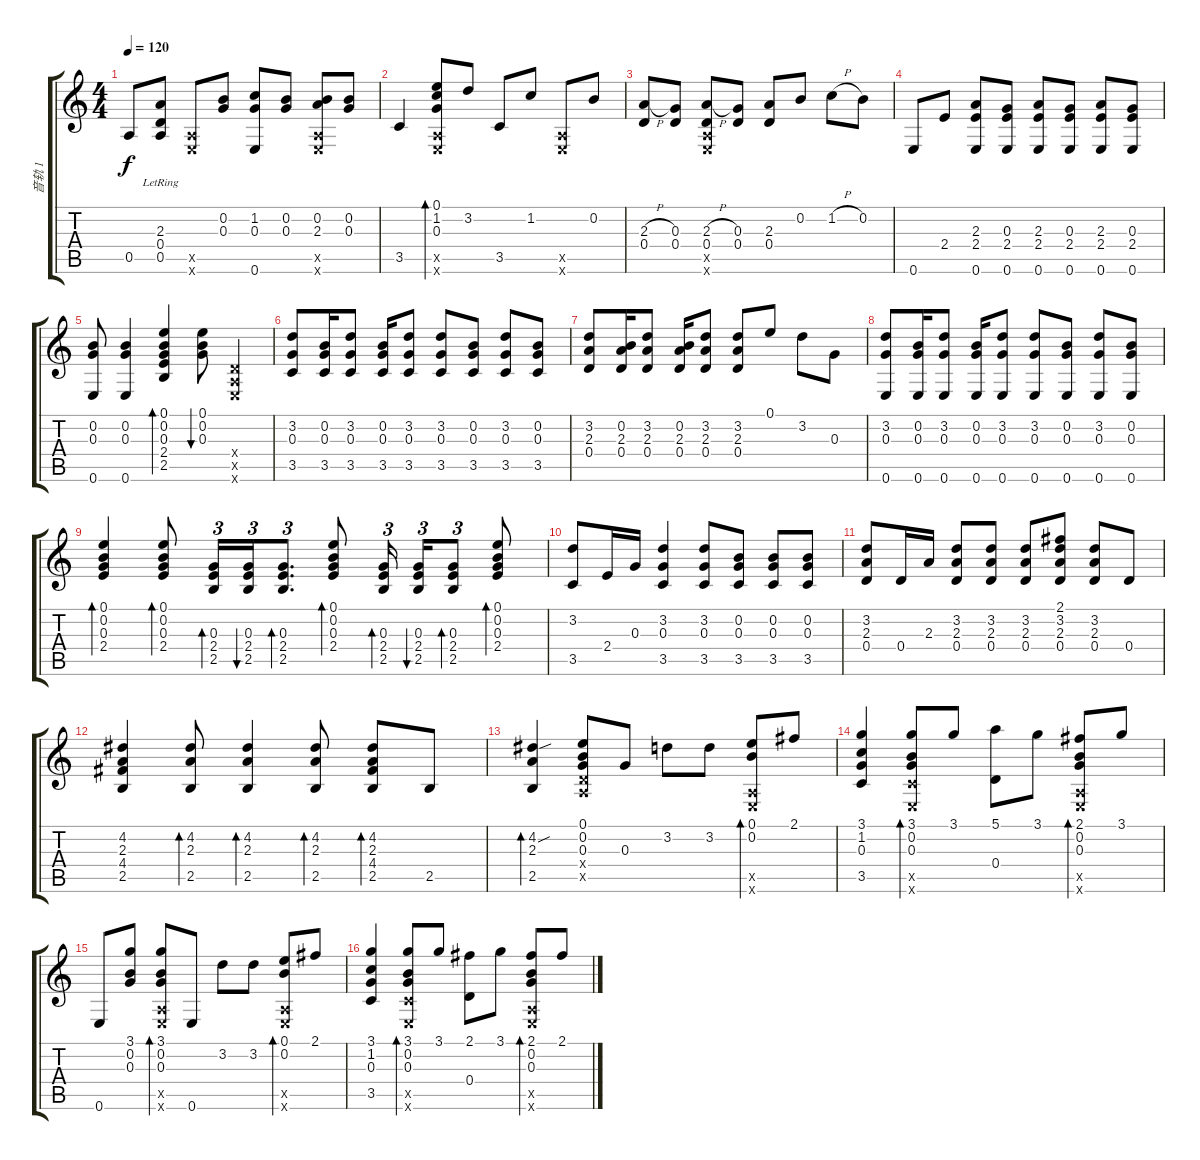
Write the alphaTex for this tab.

\track ("音轨 1" "音轨 1") {instrument acousticguitarsteel}
\staff {score tabs}
\tuning (E4 B3 G3 D3 A2 E2) {hide}
\ts (4 4)
\tempo 120
\clef g2
\ks c
0.5.8{dy f} (2.3{lr} 0.4{lr} 0.5{lr}).8 (0.5{x} 0.6{x}).8 (0.2 0.3).8 (1.2 0.3 0.6).8 (0.2 0.3).8 (0.2 2.3 0.5{x} 0.6{x}).8 (0.2 0.3).8 |
3.5.4 (0.1 1.2 0.3 0.5{x} 0.6{x}).8{bd 120} 3.2.8 3.5.8 1.2.8 (0.5{x} 0.6{x}).8 0.2.8 |
(2.3{h} 0.4).8 (0.3 0.4).8 (2.3{h} 0.4 0.5{x} 0.6{x}).8 (0.3 0.4).8 (2.3 0.4).8 0.2.8 1.2{h}.8 0.2.8 |
0.6.8 2.4.8 (2.3 2.4 0.6).8 (0.3 2.4 0.6).8 (2.3 2.4 0.6).8 (0.3 2.4 0.6).8 (2.3 2.4 0.6).8 (0.3 2.4 0.6).8 |
(0.2 0.3 0.6).8 (0.2 0.3 0.6).4 (0.1 0.2 0.3 2.4 2.5).4{bd 120} (0.1 0.2 0.3).8{bu 30} (0.4{x} 0.5{x} 0.6{x}).4 |
(3.2 0.3 3.5).8 (0.2 0.3 3.5).16 (3.2 0.3 3.5).8 (0.2 0.3 3.5).16 (3.2 0.3 3.5).8 (3.2 0.3 3.5).8 (0.2 0.3 3.5).8 (3.2 0.3 3.5).8 (0.2 0.3 3.5).8 |
(3.2 2.3 0.4).8 (0.2 2.3 0.4).16 (3.2 2.3 0.4).8 (0.2 2.3 0.4).16 (3.2 2.3 0.4).8 (3.2 2.3 0.4).8 0.1.8 3.2.8 0.3.8 |
(3.2 0.3 0.6).8 (0.2 0.3 0.6).16 (3.2 0.3 0.6).8 (0.2 0.3 0.6).16 (3.2 0.3 0.6).8 (3.2 0.3 0.6).8 (0.2 0.3 0.6).8 (3.2 0.3 0.6).8 (0.2 0.3 0.6).8 |
(0.1 0.2 0.3 2.4).4{bd 30} (0.1 0.2 0.3 2.4).8{bd 30} (0.3 2.4 2.5).16{tu (3 2) bd 30} (0.3 2.4 2.5).16{tu (3 2) bu 30} (0.3 2.4 2.5).8{d tu (3 2) bd 30} (0.1 0.2 0.3 2.4).8{bd 30} (0.3 2.4 2.5).16{tu (3 2) bd 30} (0.3 2.4 2.5).16{tu (3 2) bu 30} (0.3 2.4 2.5).8{tu (3 2) bd 30} (0.1 0.2 0.3 2.4).8{bd 30} |
(3.2 3.5).8 2.4.16 0.3.16 (3.2 0.3 3.5).4 (3.2 0.3 3.5).8 (0.2 0.3 3.5).8 (0.2 0.3 3.5).8 (0.2 0.3 3.5).8 |
(3.2 2.3 0.4).8 0.4.16 2.3.16 (3.2 2.3 0.4).8 (3.2 2.3 0.4).8 (3.2 2.3 0.4).8 (2.1 3.2 2.3 0.4).8 (3.2 2.3 0.4).8 0.4.8 |
(4.2 2.3 4.4 2.5).4 (4.2 2.3 2.5).8{bd 240} (4.2 2.3 2.5).4{bd 240} (4.2 2.3 2.5).8{bd 240} (4.2 2.3 4.4 2.5).8{bd 240} 2.5.8 |
(4.2{sou} 2.3 2.5).4{bd 120} (0.1 0.2 0.3 0.4{x} 0.5{x}).8 0.3.8 3.2.8 3.2.8 (0.1 0.2 0.5{x} 0.6{x}).8{bd 30} 2.1.8 |
(3.1 1.2 0.3 3.5).4 (3.1 0.2 0.3 3.5{x} 0.6{x}).8{bd 30} 3.1.8 (5.1 0.4).8 3.1.8 (2.1 0.2 0.3 0.5{x} 0.6{x}).8{bd 30} 3.1.8 |
0.6.8 (3.1 0.2 0.3).8 (3.1 0.2 0.3 0.5{x} 0.6{x}).8{bd 30} 0.6.8 3.2.8 3.2.8 (0.1 0.2 0.5{x} 0.6{x}).8{bd 30} 2.1.8 |
(3.1 1.2 0.3 3.5).4 (3.1 0.2 0.3 3.5{x} 0.6{x}).8{bd 30} 3.1.8 (2.1 0.4).8 3.1.8 (2.1 0.2 0.3 0.5{x} 0.6{x}).8{bd 30} 2.1.8
